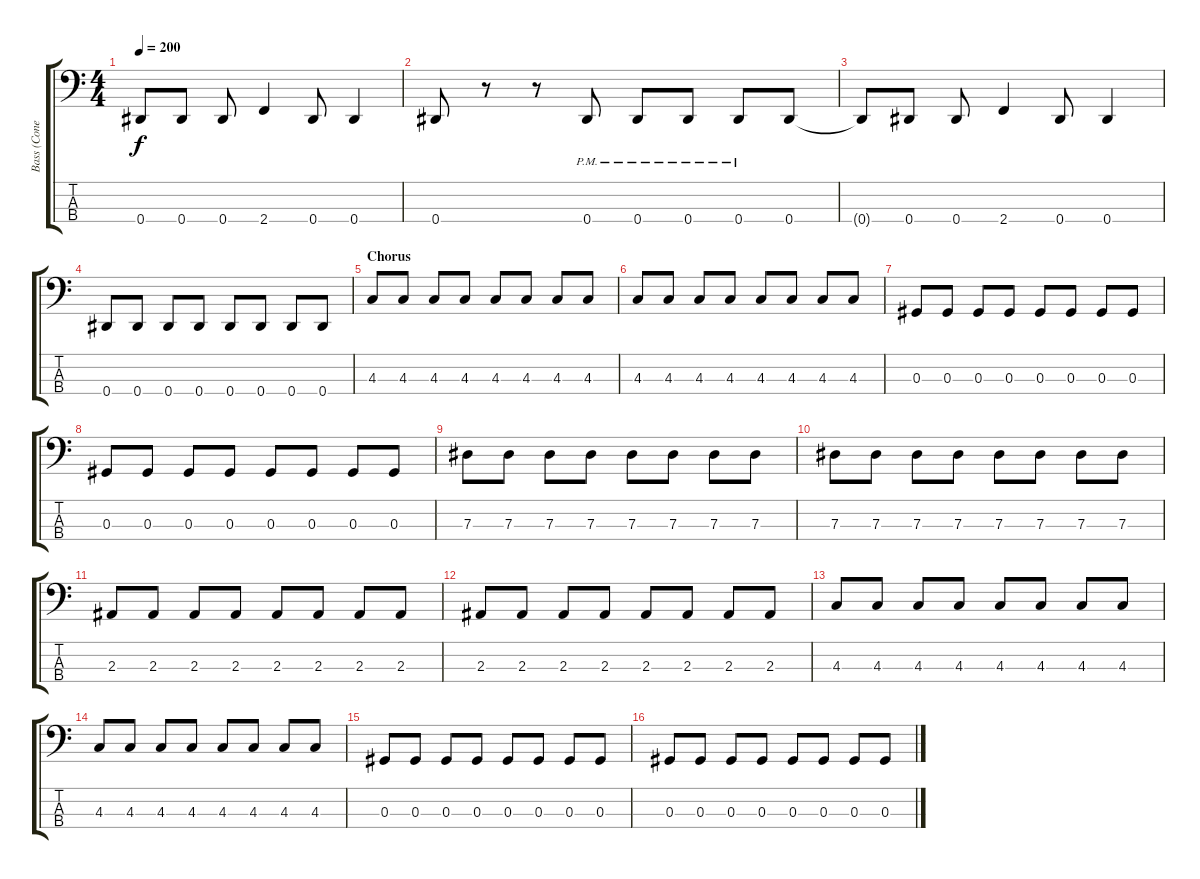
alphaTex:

\track ("Bass (Cone)" "Bass (Cone") {instrument electricbassfinger}
\staff {score tabs}
\tuning (Gb2 Db2 Ab1 Eb1) {hide}
\ts (4 4)
\tempo 200
\clef f4
\ks c
0.4{t}.8{dy f} 0.4.8 0.4.8 2.4.4 0.4.8 0.4.4 |
0.4.8 r.8 r.8 0.4{pm}.8 0.4{pm}.8 0.4{pm}.8 0.4{pm}.8 0.4.8 |
0.4{t}.8 0.4.8 0.4.8 2.4.4 0.4.8 0.4.4 |
0.4.8 0.4.8 0.4.8 0.4.8 0.4.8 0.4.8 0.4.8 0.4.8 |
\section ("" "Chorus")
4.3.8 4.3.8 4.3.8 4.3.8 4.3.8 4.3.8 4.3.8 4.3.8 |
4.3.8 4.3.8 4.3.8 4.3.8 4.3.8 4.3.8 4.3.8 4.3.8 |
0.3.8 0.3.8 0.3.8 0.3.8 0.3.8 0.3.8 0.3.8 0.3.8 |
0.3.8 0.3.8 0.3.8 0.3.8 0.3.8 0.3.8 0.3.8 0.3.8 |
7.3.8 7.3.8 7.3.8 7.3.8 7.3.8 7.3.8 7.3.8 7.3.8 |
7.3.8 7.3.8 7.3.8 7.3.8 7.3.8 7.3.8 7.3.8 7.3.8 |
2.3.8 2.3.8 2.3.8 2.3.8 2.3.8 2.3.8 2.3.8 2.3.8 |
2.3.8 2.3.8 2.3.8 2.3.8 2.3.8 2.3.8 2.3.8 2.3.8 |
4.3.8 4.3.8 4.3.8 4.3.8 4.3.8 4.3.8 4.3.8 4.3.8 |
4.3.8 4.3.8 4.3.8 4.3.8 4.3.8 4.3.8 4.3.8 4.3.8 |
0.3.8 0.3.8 0.3.8 0.3.8 0.3.8 0.3.8 0.3.8 0.3.8 |
0.3.8 0.3.8 0.3.8 0.3.8 0.3.8 0.3.8 0.3.8 0.3.8
